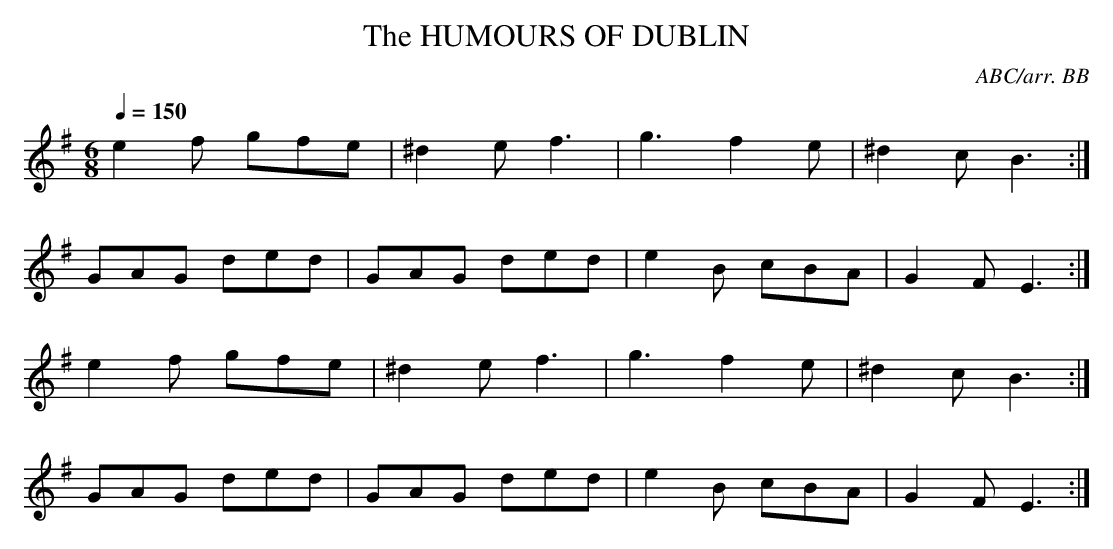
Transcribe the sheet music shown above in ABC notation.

X:1
T:HUMOURS OF DUBLIN, The
C:ABC/arr. BB
file.
L:1/8
Q:1/4=150
M:6/8
K:Em %source key Dm
e2f gfe|^d2e f3|g3 f2e|^d2c B3 :|
GAG ded|GAG ded|e2B cBA|G2F E3 :|
e2f gfe|^d2e f3|g3 f2e|^d2c B3 :|
GAG ded|GAG ded|e2B cBA|G2F E3 :|
